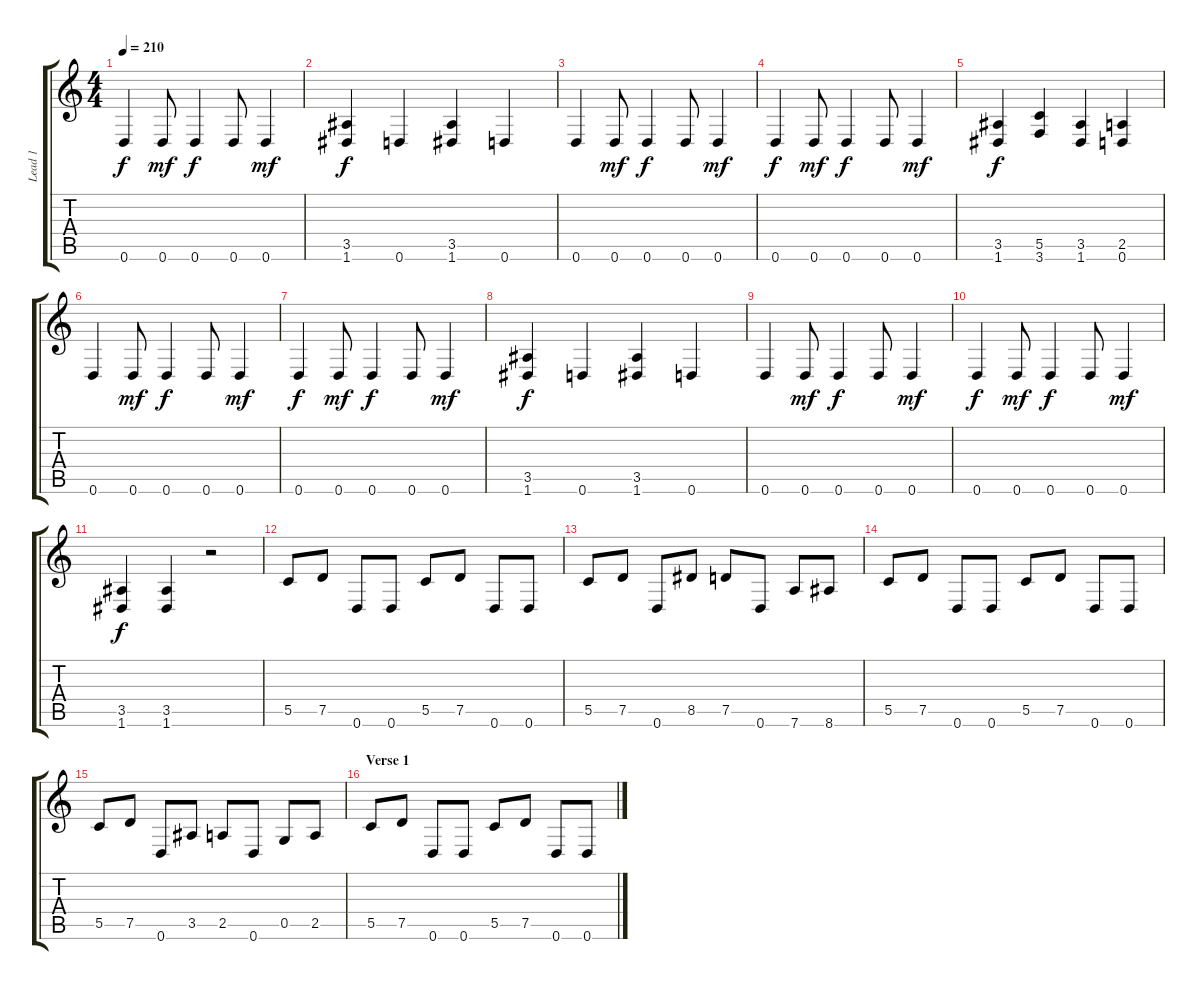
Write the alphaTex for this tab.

\track ("Lead 1" "Lead 1") {instrument distortionguitar}
\staff {score tabs}
\tuning (D4 A3 F3 C3 G2 D2) {hide}
\ts (4 4)
\tempo 210
\clef g2
\ks c
0.6.4{dy f} 0.6.8{dy mf} 0.6.4{dy f} 0.6.8 0.6.4{dy mf} |
(3.5 1.6).4{dy f} 0.6.4 (3.5 1.6).4 0.6.4 |
0.6.4 0.6.8{dy mf} 0.6.4{dy f} 0.6.8 0.6.4{dy mf} |
0.6.4{dy f} 0.6.8{dy mf} 0.6.4{dy f} 0.6.8 0.6.4{dy mf} |
(3.5 1.6).4{dy f} (5.5 3.6).4 (3.5 1.6).4 (2.5 0.6).4 |
0.6.4 0.6.8{dy mf} 0.6.4{dy f} 0.6.8 0.6.4{dy mf} |
0.6.4{dy f} 0.6.8{dy mf} 0.6.4{dy f} 0.6.8 0.6.4{dy mf} |
(3.5 1.6).4{dy f} 0.6.4 (3.5 1.6).4 0.6.4 |
0.6.4 0.6.8{dy mf} 0.6.4{dy f} 0.6.8 0.6.4{dy mf} |
0.6.4{dy f} 0.6.8{dy mf} 0.6.4{dy f} 0.6.8 0.6.4{dy mf} |
(3.5 1.6).4{dy f} (3.5 1.6).4 r.2 |
5.5.8 7.5.8 0.6.8 0.6.8 5.5.8 7.5.8 0.6.8 0.6.8 |
5.5.8 7.5.8 0.6.8 8.5.8 7.5.8 0.6.8 7.6.8 8.6.8 |
5.5.8 7.5.8 0.6.8 0.6.8 5.5.8 7.5.8 0.6.8 0.6.8 |
5.5.8 7.5.8 0.6.8 3.5.8 2.5.8 0.6.8 0.5.8 2.5.8 |
\section ("" "Verse 1")
5.5.8 7.5.8 0.6.8 0.6.8 5.5.8 7.5.8 0.6.8 0.6.8
